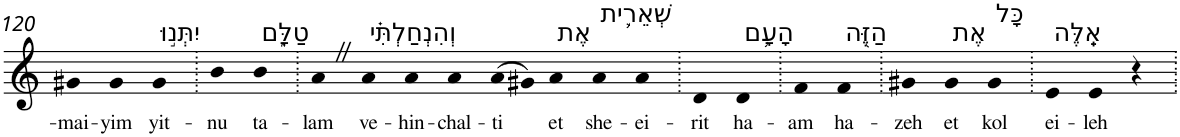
**kern	**text
*part1	*part1
*staff1	*staff1
*I"Piano	*
*I'Pno	*
!!LO:PB:g=z
*clefG2	*
*k[]	*
=120	=120
!	!LO:LY:b
4g#X	-mai-
!	!LO:LY:b
4g#	-yim
!LO:TX:a:t=יִתְּנ֣וּ	!
!	!LO:LY:b
4g#	yit-
=121.	=121.
!	!LO:LY:b
4b	-nu
!LO:TX:a:t=טַלָּ֑ם	!
!	!LO:LY:b
4b	ta-
=122.	=122.
!	!LO:LY:b
4aZ	-lam
!LO:TX:a:t=וְהִנְחַלְתִּ֗י	!
!	!LO:LY:b
4a	ve-
!	!LO:LY:b
4a	-hin-
!	!LO:LY:b
4a	-chal-
!	!LO:LY:b
(>8a	-ti
8g#X)	.
!LO:TX:a:t=אֶת	!
!	!LO:LY:b
4a	et
!LO:TX:a:t=שְׁאֵרִ֛ית	!
!	!LO:LY:b
4a	she-
!	!LO:LY:b
4a	-ei-
=123.	=123.
!	!LO:LY:b
4d	-rit
!LO:TX:a:t=הָעָ֥ם	!
!	!LO:LY:b
4d	ha-
=124.	=124.
!	!LO:LY:b
4f	-am
!LO:TX:a:t=הַזֶּ֖ה	!
!	!LO:LY:b
4f	ha-
=125.	=125.
!	!LO:LY:b
4g#X	-zeh
!LO:TX:a:t=אֶת	!
!	!LO:LY:b
4g#	et
!LO:TX:a:t=כָּל	!
!	!LO:LY:b
4g#	kol
=126.	=126.
!LO:TX:a:t=אֵֽלֶּה	!
!	!LO:LY:b
4e	ei-
!	!LO:LY:b
4e	-leh
4r	.
=.	=.
*-	*-
